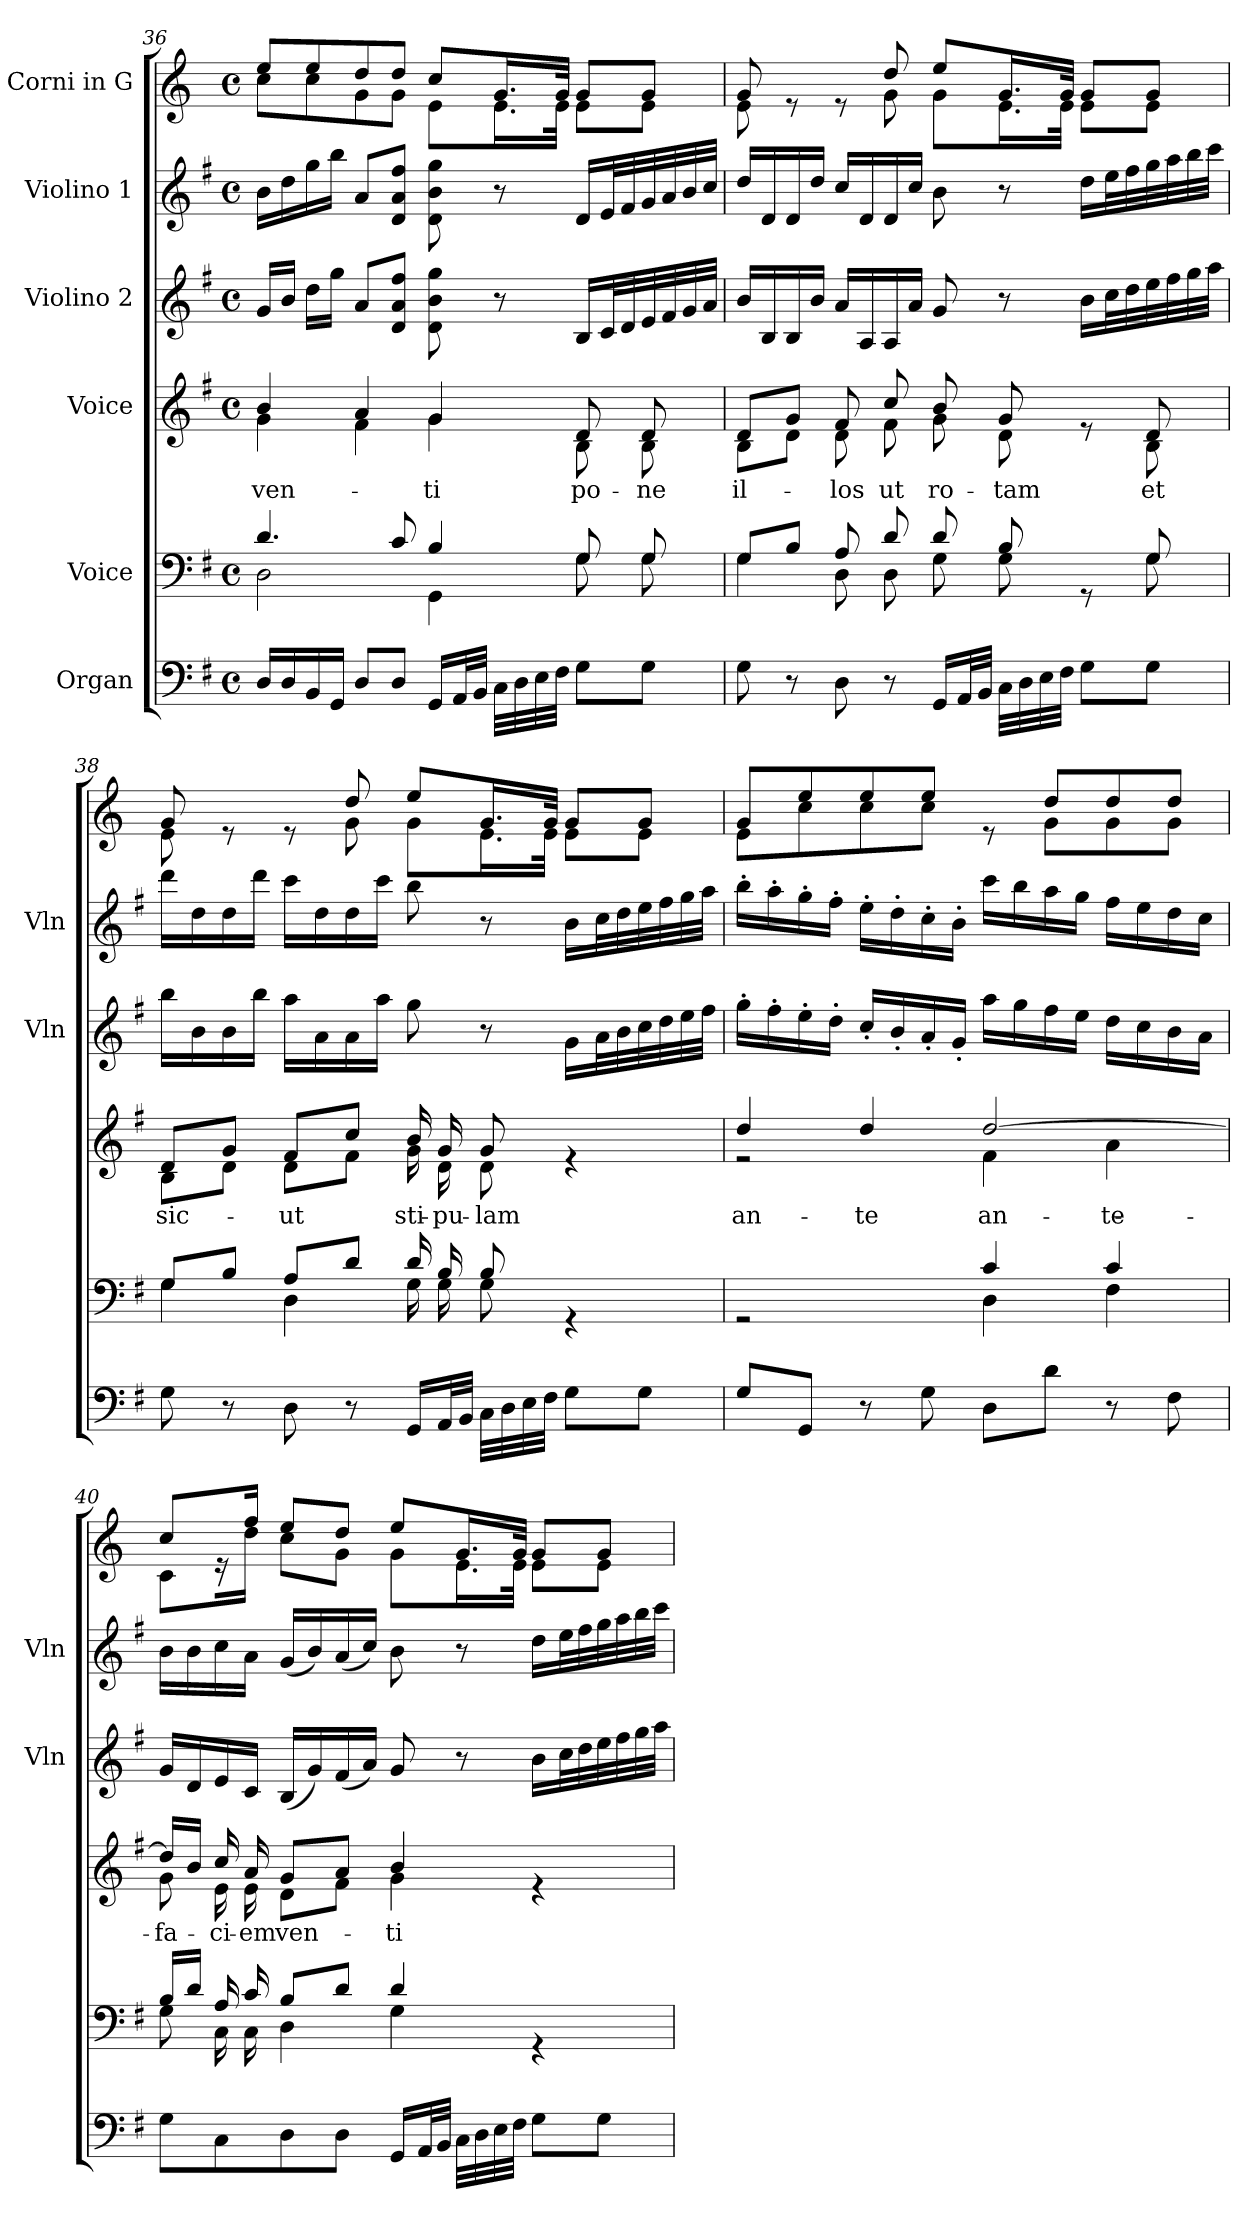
**kern	**kern	**kern	**text	**kern	**kern	**kern
*part6	*part5	*part4	*part4	*part3	*part2	*part1
*staff6	*staff5	*staff4	*staff4	*staff3	*staff2	*staff1
*I"Organ	*I"Voice	*I"Voice	*	*I"Violino 2	*I"Violino 1	*I"Corni in G
*	*	*	*	*I'Vln	*I'Vln	*
*clefF4	*clefF4	*clefG2	*	*clefG2	*clefG2	*clefG2
*	*	*	*	*	*	*ITrd3c5
*k[f#]	*k[f#]	*k[f#]	*	*k[f#]	*k[f#]	*k[f#]
*M4/4	*M4/4	*M4/4	*	*M4/4	*M4/4	*M4/4
*met(c)	*met(c)	*met(c)	*	*met(c)	*met(c)	*met(c)
=36	=36	=36	=36	=36	=36	=36
*	*^	*	*	*	*	*
!	!	!	!	!LO:LY:b	!	!	!
*	*	*	*^	*	*	*	*^
16D/LL	4.d/	2D\	4b/	4g\	ven-	16g/LL	16b\LL	8b/L	8g\L
16D/	.	.	.	.	.	16b/JJ	16dd\	.	.
16BB/	.	.	.	.	.	16dd\LL	16gg\	8b/	8g\
16GG/JJ	.	.	.	.	.	16gg\JJ	16bb\JJ	.	.
8D/L	.	.	4a/	4f#\	.	8a/L	8a/L	8a/	8d\
8D/J	8c/	.	.	.	.	8d/ 8a/ 8ff#/J	8d/ 8a/ 8ff#/J	8a/J	8d\J
!	!	!	!	!	!LO:LY:b	!	!	!	!
16GG/LL	4B/	4GG\	4g/	4g\	-ti	8d\ 8b\ 8gg\	8d\ 8b\ 8gg\	8g/L	8B\L
32AA/L	.	.	.	.	.	.	.	.	.
32BB/JJJ	.	.	.	.	.	.	.	.	.
32C\LLL	.	.	.	.	.	8r	8r	16.d/L	16.B\L
32D\	.	.	.	.	.	.	.	.	.
32E\	.	.	.	.	.	.	.	.	.
32F#\JJJ	.	.	.	.	.	.	.	32d/JJk	32B\JJk
!	!	!	!	!	!LO:LY:b	!	!	!	!
8G\L	8G/	8G\	8d/	8B\	po-	16B/LL	16d/LL	8d/L	8B\L
.	.	.	.	.	.	32c/L	32e/L	.	.
.	.	.	.	.	.	32d/	32f#/	.	.
!	!	!	!	!	!LO:LY:b	!	!	!	!
8G\J	8G/	8G\	8d/	8B\	-ne	32e/	32g/	8d/J	8B\J
.	.	.	.	.	.	32f#/	32a/	.	.
.	.	.	.	.	.	32g/	32b/	.	.
.	.	.	.	.	.	32a/JJJ	32cc/JJJ	.	.
!!LO:LB:g=z	!!
=37	=37	=37	=37	=37	=37	=37	=37	=37	=37
!	!	!	!	!	!LO:LY:b	!	!	!	!
8G\	8G/L	4G\	8d/L	8B\L	il-	16b/LL	16dd/LL	8d/	8B\
.	.	.	.	.	.	16B/	16d/	.	.
8r	8B/J	.	8g/J	8d\J	.	16B/	16d/	8re	4ryy
.	.	.	.	.	.	16b/JJ	16dd/JJ	.	.
!	!	!	!	!	!LO:LY:b	!	!	!	!
8D\	8A/	8D\	8f#/	8d\	-los	16a/LL	16cc/LL	8re	.
.	.	.	.	.	.	16A/	16d/	.	.
!	!	!	!	!	!LO:LY:b	!	!	!	!
8r	8d/	8D\	8cc/	8f#\	ut	16A/	16d/	8a/	8d\
.	.	.	.	.	.	16a/JJ	16cc/JJ	.	.
!	!	!	!	!	!LO:LY:b	!	!	!	!
16GG/LL	8d/	8G\	8b/	8g\	ro-	8g/	8b\	8b/L	8d\L
32AA/L	.	.	.	.	.	.	.	.	.
32BB/JJJ	.	.	.	.	.	.	.	.	.
!	!	!	!	!	!LO:LY:b	!	!	!	!
32C\LLL	8B/	8G\	8g/	8d\	-tam	8r	8r	16.d/L	16.B\L
32D\	.	.	.	.	.	.	.	.	.
32E\	.	.	.	.	.	.	.	.	.
32F#\JJJ	.	.	.	.	.	.	.	32d/JJk	32B\JJk
8G\L	8rGG	8ryy	8re	8ryy	.	16b\LL	16dd\LL	8d/L	8B\L
.	.	.	.	.	.	32cc\L	32ee\L	.	.
.	.	.	.	.	.	32dd\	32ff#\	.	.
!	!	!	!	!	!LO:LY:b	!	!	!	!
8G\J	8G/	8G\	8d/	8B\	et	32ee\	32gg\	8d/J	8B\J
.	.	.	.	.	.	32ff#\	32aa\	.	.
.	.	.	.	.	.	32gg\	32bb\	.	.
.	.	.	.	.	.	32aa\JJJ	32ccc\JJJ	.	.
=38	=38	=38	=38	=38	=38	=38	=38	=38	=38
!	!	!	!	!	!LO:LY:b	!	!	!	!
8G\	8G/L	4G\	8d/L	8B\L	sic-	16bb\LL	16ddd\LL	8d/	8B\
.	.	.	.	.	.	16b\	16dd\	.	.
8r	8B/J	.	8g/J	8d\J	.	16b\	16dd\	8re	4ryy
.	.	.	.	.	.	16bb\JJ	16ddd\JJ	.	.
!	!	!	!	!	!LO:LY:b	!	!	!	!
8D\	8A/L	4D\	8f#/L	8d\L	-ut	16aa\LL	16ccc\LL	8re	.
.	.	.	.	.	.	16a\	16dd\	.	.
8r	8d/J	.	8cc/J	8f#\J	.	16a\	16dd\	8a/	8d\
.	.	.	.	.	.	16aa\JJ	16ccc\JJ	.	.
!	!	!	!	!	!LO:LY:b	!	!	!	!
16GG/LL	16d/	16G\	16b/	16g\	sti-	8gg\	8bb\	8b/L	8d\L
!	!	!	!	!	!LO:LY:b	!	!	!	!
32AA/L	16B/	16G\	16g/	16d\	-pu-	.	.	.	.
32BB/JJJ	.	.	.	.	.	.	.	.	.
!	!	!	!	!	!LO:LY:b	!	!	!	!
32C\LLL	8B/	8G\	8g/	8d\	-lam	8r	8r	16.d/L	16.B\L
32D\	.	.	.	.	.	.	.	.	.
32E\	.	.	.	.	.	.	.	.	.
32F#\JJJ	.	.	.	.	.	.	.	32d/JJk	32B\JJk
8G\L	4rGG	4ryy	4re	4ryy	.	16g\LL	16b\LL	8d/L	8B\L
.	.	.	.	.	.	32a\L	32cc\L	.	.
.	.	.	.	.	.	32b\	32dd\	.	.
8G\J	.	.	.	.	.	32cc\	32ee\	8d/J	8B\J
.	.	.	.	.	.	32dd\	32ff#\	.	.
.	.	.	.	.	.	32ee\	32gg\	.	.
.	.	.	.	.	.	32ff#\JJJ	32aa\JJJ	.	.
!!LO:PB:g=z	!!
=39	=39	=39	=39	=39	=39	=39	=39	=39	=39
!	!	!	!	!	!LO:LY:b	!	!	!	!
8G/L	2rGG	2ryy	4dd/	2r	an-	16gg'\LL	16bb'\LL	8d/L	8B\L
.	.	.	.	.	.	16ff#'\	16aa'\	.	.
8GG/J	.	.	.	.	.	16ee'\	16gg'\	8b/	8g\
.	.	.	.	.	.	16dd'\JJ	16ff#'\JJ	.	.
!	!	!	!	!	!LO:LY:b	!	!	!	!
8r	.	.	4dd/	.	-te	16cc'/LL	16ee'\LL	8b/	8g\
.	.	.	.	.	.	16b'/	16dd'\	.	.
8G\	.	.	.	.	.	16a'/	16cc'\	8b/J	8g\J
.	.	.	.	.	.	16g'/JJ	16b'\JJ	.	.
!	!	!	!	!	!LO:LY:b	!	!	!	!
!	!	!	!	!	!LO:LY:b	!	!	!	!
8D\L	4c/	4D\	[2dd/	4f#\	an-	16aa\LL	16ccc\LL	8re	8ryy
.	.	.	.	.	.	16gg\	16bb\	.	.
8d\J	.	.	.	.	.	16ff#\	16aa\	8a/L	8d\L
.	.	.	.	.	.	16ee\JJ	16gg\JJ	.	.
!	!	!	!	!	!LO:LY:b	!	!	!	!
8r	4c/	4F#\	.	4a\	-te	16dd\LL	16ff#\LL	8a/	8d\
.	.	.	.	.	.	16cc\	16ee\	.	.
8F#\	.	.	.	.	.	16b\	16dd\	8a/J	8d\J
.	.	.	.	.	.	16a\JJ	16cc\JJ	.	.
=40	=40	=40	=40	=40	=40	=40	=40	=40	=40
!	!	!	!	!	!LO:LY:b	!	!	!	!
8G\L	16B/LL	8G\	16dd/LL]	8g\	fa-	16g/LL	16b\LL	8g/L	8G\L
.	16d/JJ	.	16b/JJ	.	.	16d/	16b\	.	.
!	!	!	!	!	!LO:LY:b	!	!	!	!
!	!	!	!	!	!LO:LY:b	!	!	!	!
8C\	16A/	16C\	16cc/	16e\	-ci-	16e/	16cc\	16re	16ryy
!	!	!	!	!	!LO:LY:b	!	!	!	!
!	!	!	!	!	!LO:LY:b	!	!	!	!
.	16c/	16C\	16a/	16e\	-em	16c/JJ	16a\JJ	16cc/Jk	16a\Jk
!	!	!	!	!	!LO:LY:b	!	!	!	!
8D\	8B/L	4D\	8g/L	8d\L	ven-	(16B/LL	(16g/LL	8b/L	8g\L
.	.	.	.	.	.	16g/)	16b/)	.	.
8D\J	8d/J	.	8a/J	8f#\J	.	(16f#/	(16a/	8a/J	8d\J
.	.	.	.	.	.	16a/JJ)	16cc/JJ)	.	.
!	!	!	!	!	!LO:LY:b	!	!	!	!
16GG/LL	4d/	4G\	4b/	4g\	-ti	8g/	8b\	8b/L	8d\L
32AA/L	.	.	.	.	.	.	.	.	.
32BB/JJJ	.	.	.	.	.	.	.	.	.
32C\LLL	.	.	.	.	.	8r	8r	16.d/L	16.B\L
32D\	.	.	.	.	.	.	.	.	.
32E\	.	.	.	.	.	.	.	.	.
32F#\JJJ	.	.	.	.	.	.	.	32d/JJk	32B\JJk
8G\L	4rGG	4ryy	4re	4ryy	.	16b\LL	16dd\LL	8d/L	8B\L
.	.	.	.	.	.	32cc\L	32ee\L	.	.
.	.	.	.	.	.	32dd\	32ff#\	.	.
8G\J	.	.	.	.	.	32ee\	32gg\	8d/J	8B\J
.	.	.	.	.	.	32ff#\	32aa\	.	.
.	.	.	.	.	.	32gg\	32bb\	.	.
.	.	.	.	.	.	32aa\JJJ	32ccc\JJJ	.	.
*	*v	*v	*	*	*	*	*	*v	*v
*	*	*v	*v	*	*	*	*
=	=	=	=	=	=	=
*-	*-	*-	*-	*-	*-	*-
